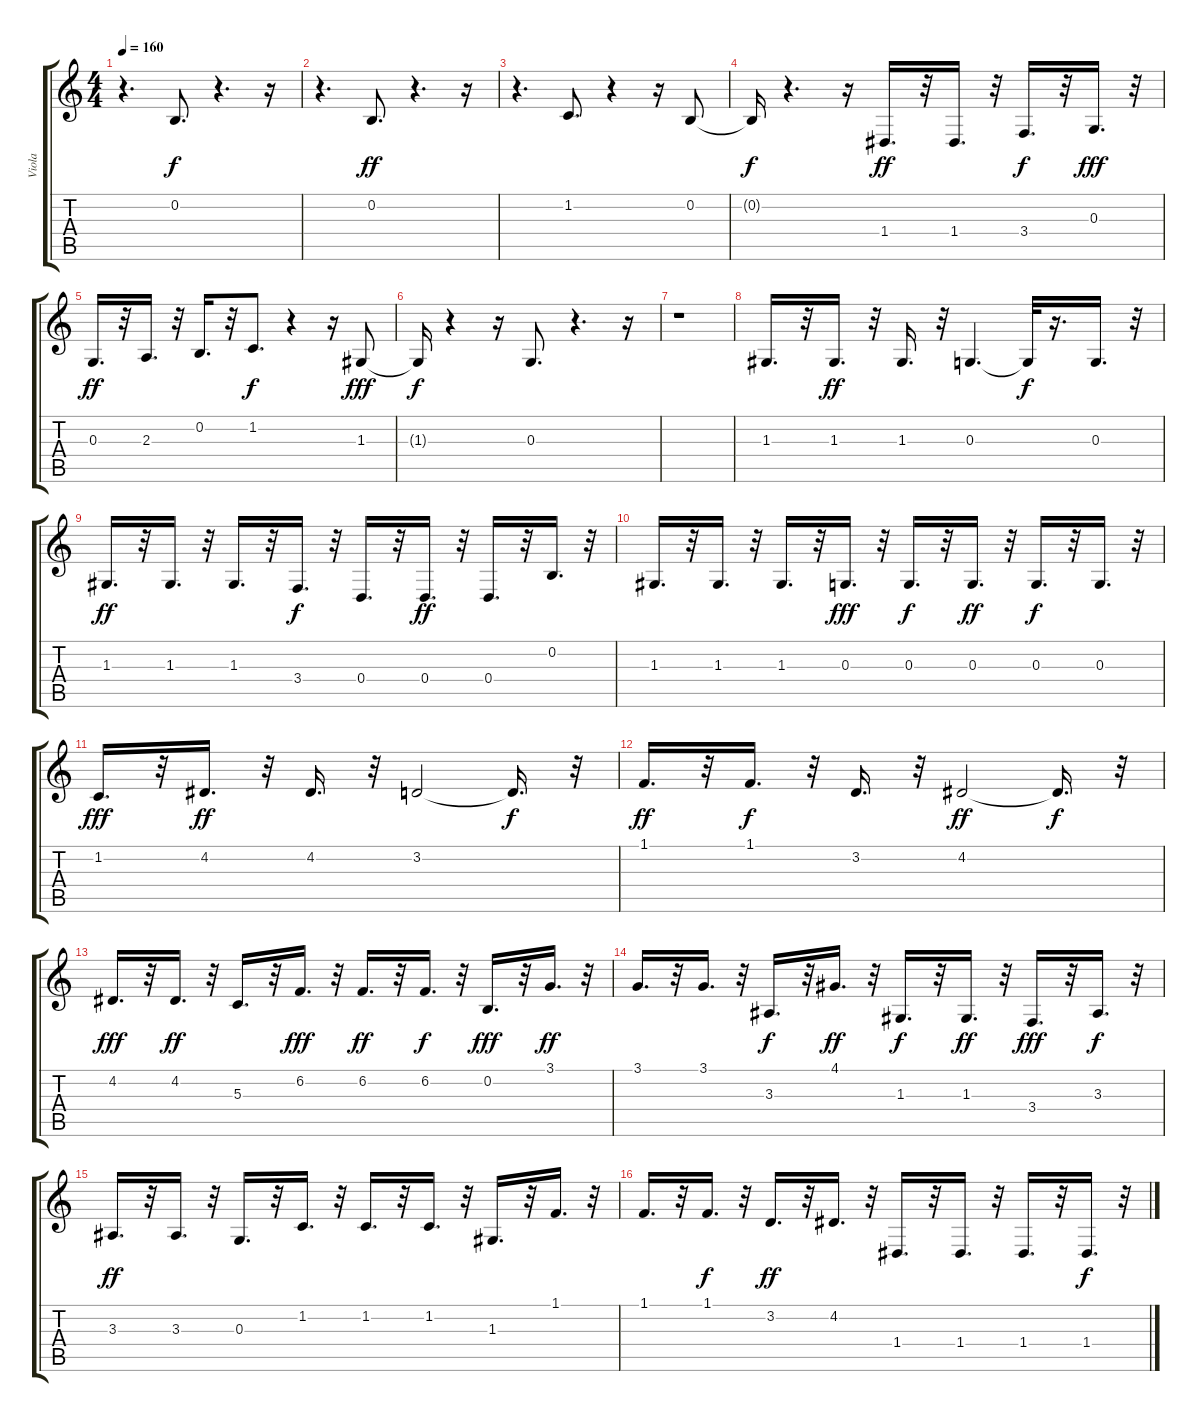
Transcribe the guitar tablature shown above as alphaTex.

\track ("Viola" "Viola") {instrument viola}
\staff {score tabs}
\tuning (E4 B3 G3 D3 A2 E2) {hide}
\ts (4 4)
\tempo 160
\clef g2
\ks c
r.4{d dy f} 0.2.8{d} r.4{d} r.16 |
r.4{d} 0.2.8{d dy ff} r.4{d} r.16 |
r.4{d} 1.2.8{d} r.4 r.16 0.2.8 |
0.2{t}.16{dy f} r.4{d} r.16 1.4.16{d dy ff} r.32 1.4.16{d} r.32 3.4.16{d dy f} r.32 0.3.16{d dy fff} r.32 |
0.3.16{d dy ff} r.32 2.3.16{d} r.32 0.2.16{d} r.32 1.2.8{d dy f} r.4 r.16 1.3.8{dy fff} |
1.3{t}.16{dy f} r.4 r.16 0.3.8{d} r.4{d} r.16 |
r.1 |
1.3.16{d} r.32 1.3.16{d dy ff} r.32 1.3.16{d} r.32 0.3.4{d} 0.3{t}.32{dy f} r.16{d} 0.3.16{d} r.32 |
1.3.16{d dy ff} r.32 1.3.16{d} r.32 1.3.16{d} r.32 3.4.16{d dy f} r.32 0.4.16{d} r.32 0.4.16{d dy ff} r.32 0.4.16{d} r.32 0.2.16{d} r.32 |
1.3.16{d} r.32 1.3.16{d} r.32 1.3.16{d} r.32 0.3.16{d dy fff} r.32 0.3.16{d dy f} r.32 0.3.16{d dy ff} r.32 0.3.16{d dy f} r.32 0.3.16{d} r.32 |
1.2.16{d dy fff} r.32 4.2.16{d dy ff} r.32 4.2.16{d} r.32 3.2.2 3.2{t}.16{d dy f} r.32 |
1.1.16{d dy ff} r.32 1.1.16{d dy f} r.32 3.2.16{d} r.32 4.2.2{dy ff} 4.2{t}.16{d dy f} r.32 |
4.2.16{d dy fff} r.32 4.2.16{d dy ff} r.32 5.3.16{d} r.32 6.2.16{d dy fff} r.32 6.2.16{d dy ff} r.32 6.2.16{d dy f} r.32 0.2.16{d dy fff} r.32 3.1.16{d dy ff} r.32 |
3.1.16{d} r.32 3.1.16{d} r.32 3.3.16{d dy f} r.32 4.1.16{d dy ff} r.32 1.3.16{d dy f} r.32 1.3.16{d dy ff} r.32 3.4.16{d dy fff} r.32 3.3.16{d dy f} r.32 |
3.3.16{d dy ff} r.32 3.3.16{d} r.32 0.3.16{d} r.32 1.2.16{d} r.32 1.2.16{d} r.32 1.2.16{d} r.32 1.3.16{d} r.32 1.1.16{d} r.32 |
1.1.16{d} r.32 1.1.16{d dy f} r.32 3.2.16{d dy ff} r.32 4.2.16{d} r.32 1.4.16{d} r.32 1.4.16{d} r.32 1.4.16{d} r.32 1.4.16{d dy f} r.32
